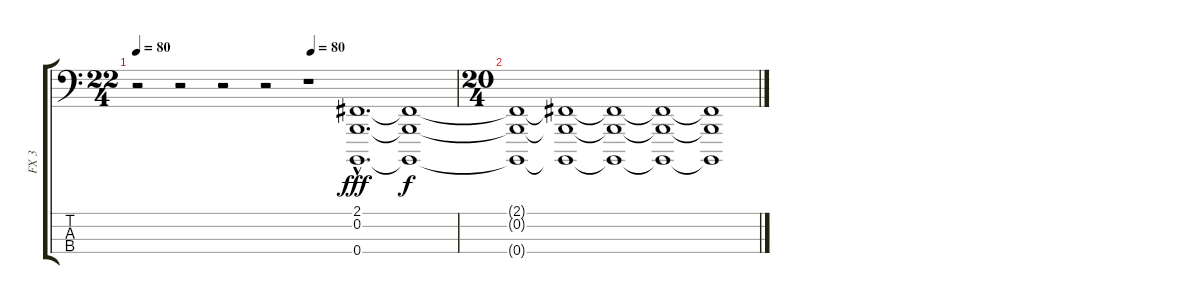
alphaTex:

\track ("FX 3" "FX 3") {instrument voiceoohs}
\staff {score tabs}
\tuning (E2 B1 Gb1 B0) {hide}
\ts (22 4)
\tempo 80
\tempo (80 0.5454545454545454)
\clef f4
\ks c
r.2{dy f} r.2 r.2 r.2 r.1 (2.1{hac} 0.2{hac} 0.4{hac}).1{d dy fff} (2.1{t} 0.2{t} 0.4{t}).1{dy f} |
\ts (20 4)
(2.1{t} 0.2{t} 0.4{t}).1 (2.1{t} 0.2{t} 0.4{t}).1 (2.1{t} 0.2{t} 0.4{t}).1 (2.1{t} 0.2{t} 0.4{t}).1 (2.1{t} 0.2{t} 0.4{t}).1
